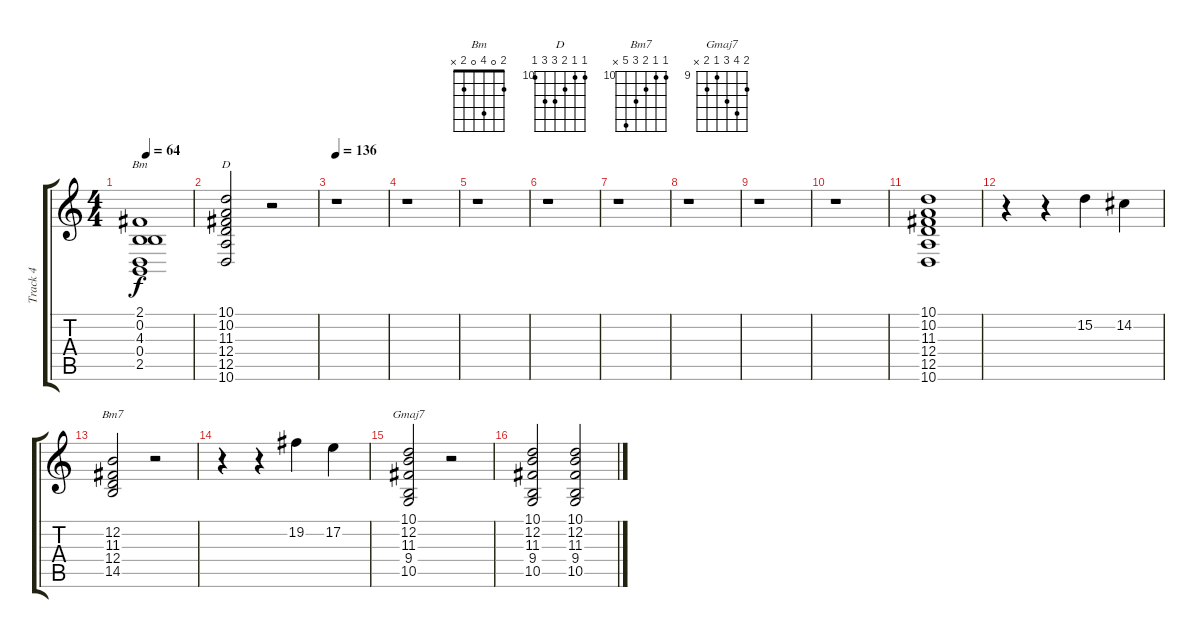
\track ("Track 4" "Track 4") {instrument synthstrings1}
\staff {score tabs}
\tuning (E4 B3 G3 D3 A2 E2) {hide}
\chord ("Bm" 2 0 4 0 2 x)
\chord ("D" 10 10 11 12 12 10) {firstfret 10}
\chord ("Bm7" 10 10 11 12 14 x) {firstfret 10}
\chord ("Gmaj7" 10 12 11 9 10 x) {firstfret 9}
\ts (4 4)
\tempo 64
\clef g2
\ks c
(2.1 0.2 4.3 0.4 2.5).1{ch "Bm" dy f} |
(10.1 10.2 11.3 12.4 12.5 10.6).2{ch "D"} r.2 |
\tempo 136
r.1 |
r.1 |
r.1 |
r.1 |
r.1 |
r.1 |
r.1 |
r.1 |
(10.1 10.2 11.3 12.4 12.5 10.6).1 |
r.4 r.4 15.2.4 14.2.4 |
(12.2 11.3 12.4 14.5).2{ch "Bm7"} r.2 |
r.4 r.4 19.2.4 17.2.4 |
(10.1 12.2 11.3 9.4 10.5).2{ch "Gmaj7"} r.2 |
(10.1 12.2 11.3 9.4 10.5).2 (10.1 12.2 11.3 9.4 10.5).2
